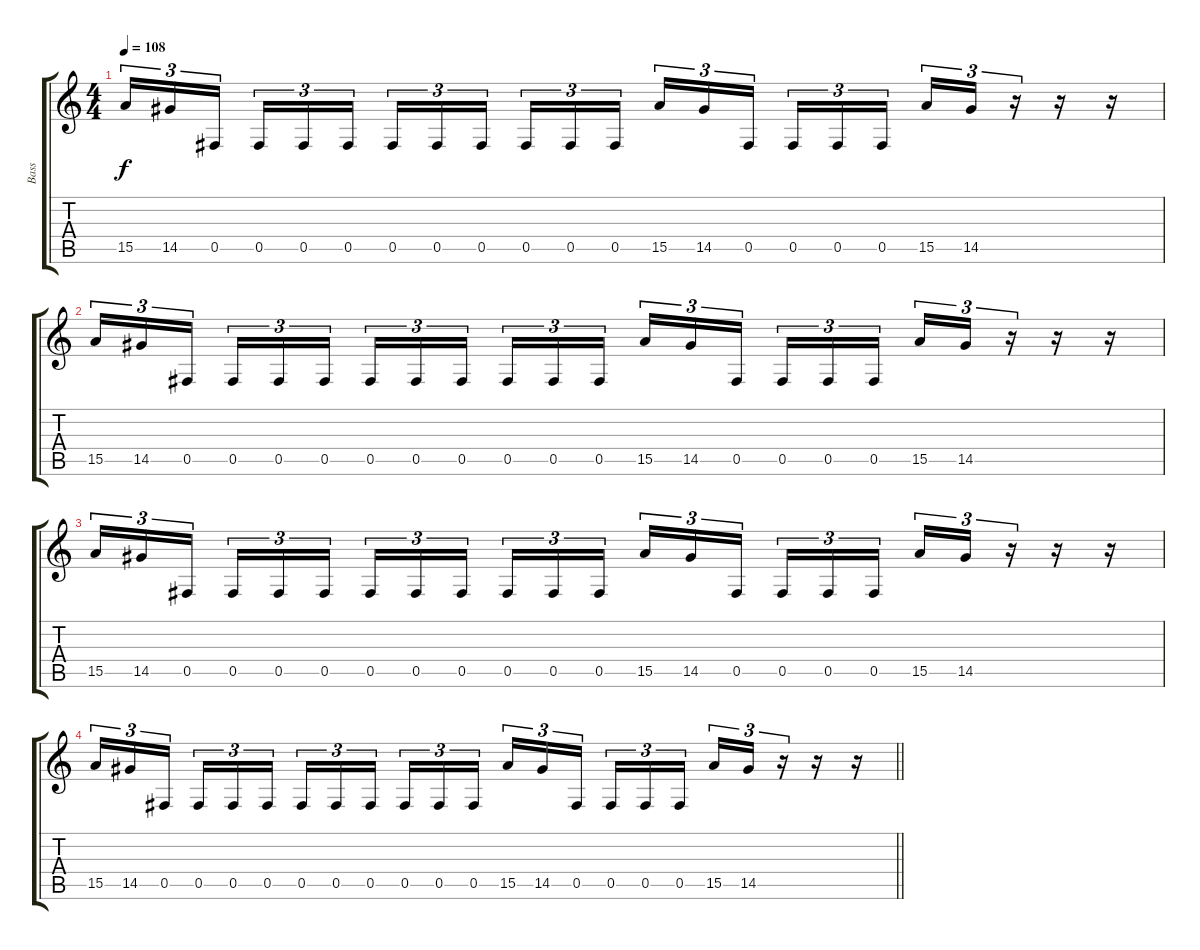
\track ("Bass" "Bass") {instrument electricbasspick}
\staff {score tabs}
\tuning (Db4 Ab3 E3 B2 Gb2 B1) {hide}
\ts (4 4)
\tempo 108
\clef g2
\ks c
15.5.16{tu (3 2) dy f} 14.5.16{tu (3 2)} 0.5.16{tu (3 2) beam splitsecondary} 0.5.16{tu (3 2)} 0.5.16{tu (3 2)} 0.5.16{tu (3 2)} 0.5.16{tu (3 2)} 0.5.16{tu (3 2)} 0.5.16{tu (3 2) beam splitsecondary} 0.5.16{tu (3 2)} 0.5.16{tu (3 2)} 0.5.16{tu (3 2)} 15.5.16{tu (3 2)} 14.5.16{tu (3 2)} 0.5.16{tu (3 2) beam splitsecondary} 0.5.16{tu (3 2)} 0.5.16{tu (3 2)} 0.5.16{tu (3 2)} 15.5.16{tu (3 2)} 14.5.16{tu (3 2)} r.16{tu (3 2)} r.16 r.16 |
15.5.16{tu (3 2)} 14.5.16{tu (3 2)} 0.5.16{tu (3 2) beam splitsecondary} 0.5.16{tu (3 2)} 0.5.16{tu (3 2)} 0.5.16{tu (3 2)} 0.5.16{tu (3 2)} 0.5.16{tu (3 2)} 0.5.16{tu (3 2) beam splitsecondary} 0.5.16{tu (3 2)} 0.5.16{tu (3 2)} 0.5.16{tu (3 2)} 15.5.16{tu (3 2)} 14.5.16{tu (3 2)} 0.5.16{tu (3 2) beam splitsecondary} 0.5.16{tu (3 2)} 0.5.16{tu (3 2)} 0.5.16{tu (3 2)} 15.5.16{tu (3 2)} 14.5.16{tu (3 2)} r.16{tu (3 2)} r.16 r.16 |
15.5.16{tu (3 2)} 14.5.16{tu (3 2)} 0.5.16{tu (3 2) beam splitsecondary} 0.5.16{tu (3 2)} 0.5.16{tu (3 2)} 0.5.16{tu (3 2)} 0.5.16{tu (3 2)} 0.5.16{tu (3 2)} 0.5.16{tu (3 2) beam splitsecondary} 0.5.16{tu (3 2)} 0.5.16{tu (3 2)} 0.5.16{tu (3 2)} 15.5.16{tu (3 2)} 14.5.16{tu (3 2)} 0.5.16{tu (3 2) beam splitsecondary} 0.5.16{tu (3 2)} 0.5.16{tu (3 2)} 0.5.16{tu (3 2)} 15.5.16{tu (3 2)} 14.5.16{tu (3 2)} r.16{tu (3 2)} r.16 r.16 |
\barLineRight lightlight
15.5.16{tu (3 2)} 14.5.16{tu (3 2)} 0.5.16{tu (3 2) beam splitsecondary} 0.5.16{tu (3 2)} 0.5.16{tu (3 2)} 0.5.16{tu (3 2)} 0.5.16{tu (3 2)} 0.5.16{tu (3 2)} 0.5.16{tu (3 2) beam splitsecondary} 0.5.16{tu (3 2)} 0.5.16{tu (3 2)} 0.5.16{tu (3 2)} 15.5.16{tu (3 2)} 14.5.16{tu (3 2)} 0.5.16{tu (3 2) beam splitsecondary} 0.5.16{tu (3 2)} 0.5.16{tu (3 2)} 0.5.16{tu (3 2)} 15.5.16{tu (3 2)} 14.5.16{tu (3 2)} r.16{tu (3 2)} r.16 r.16
